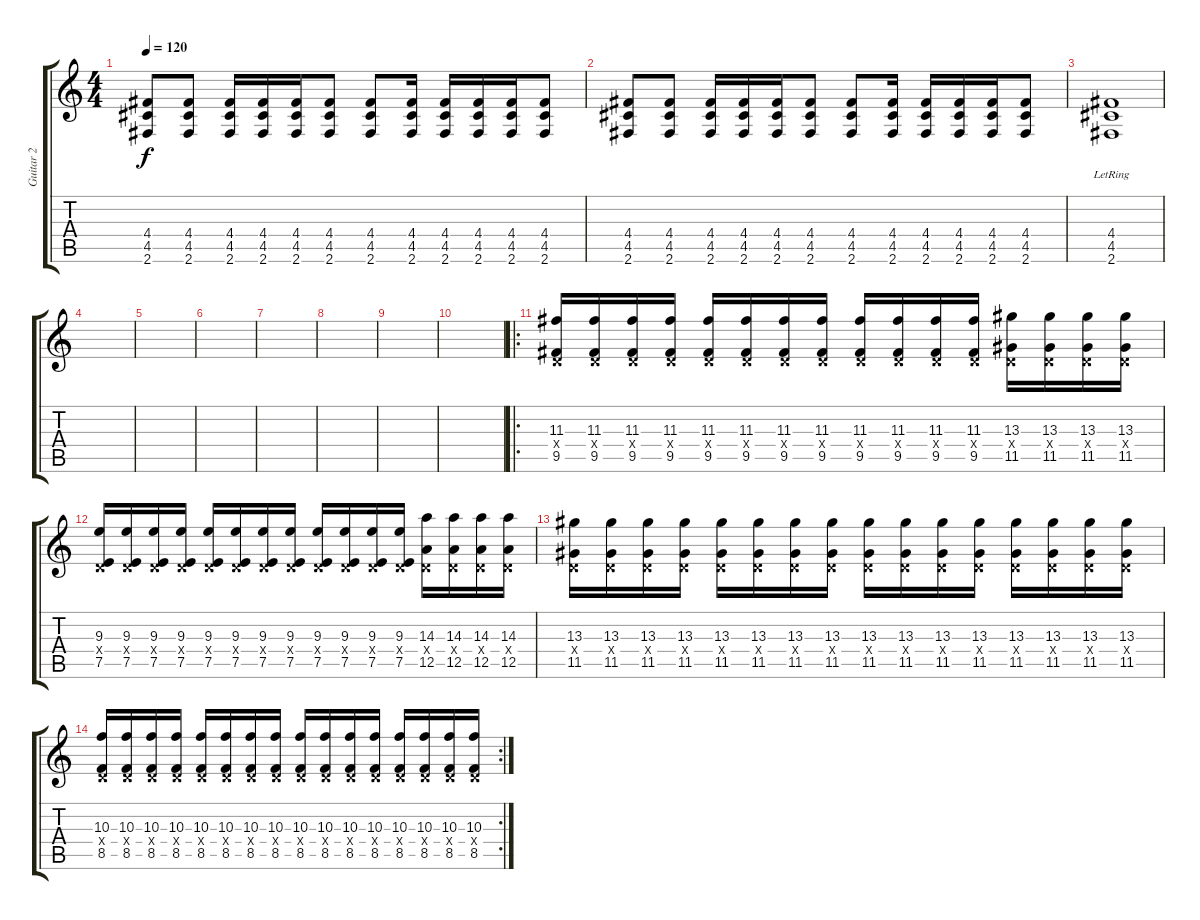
\track ("Guitar 2" "Guitar 2") {instrument overdrivenguitar}
\staff {score tabs}
\tuning (E4 B3 G3 D3 A2 E2) {hide}
\ts (4 4)
\tempo 120
\clef g2
\ks c
(4.4 4.5 2.6).8{dy f} (4.4 4.5 2.6).8 (4.4 4.5 2.6).16 (4.4 4.5 2.6).16 (4.4 4.5 2.6).16 (4.4 4.5 2.6).8 (4.4 4.5 2.6).8 (4.4 4.5 2.6).16 (4.4 4.5 2.6).16 (4.4 4.5 2.6).16 (4.4 4.5 2.6).16 (4.4 4.5 2.6).8 |
(4.4 4.5 2.6).8 (4.4 4.5 2.6).8 (4.4 4.5 2.6).16 (4.4 4.5 2.6).16 (4.4 4.5 2.6).16 (4.4 4.5 2.6).8 (4.4 4.5 2.6).8 (4.4 4.5 2.6).16 (4.4 4.5 2.6).16 (4.4 4.5 2.6).16 (4.4 4.5 2.6).16 (4.4 4.5 2.6).8 |
(4.4{lr} 4.5 2.6).1 |
|
|
|
|
|
|
|
\ro
(11.3 0.4{x} 9.5).16 (11.3 0.4{x} 9.5).16 (11.3 0.4{x} 9.5).16 (11.3 0.4{x} 9.5).16 (11.3 0.4{x} 9.5).16 (11.3 0.4{x} 9.5).16 (11.3 0.4{x} 9.5).16 (11.3 0.4{x} 9.5).16 (11.3 0.4{x} 9.5).16 (11.3 0.4{x} 9.5).16 (11.3 0.4{x} 9.5).16 (11.3 0.4{x} 9.5).16 (13.3 0.4{x} 11.5).16 (13.3 0.4{x} 11.5).16 (13.3 0.4{x} 11.5).16 (13.3 0.4{x} 11.5).16 |
(9.3 0.4{x} 7.5).16 (9.3 0.4{x} 7.5).16 (9.3 0.4{x} 7.5).16 (9.3 0.4{x} 7.5).16 (9.3 0.4{x} 7.5).16 (9.3 0.4{x} 7.5).16 (9.3 0.4{x} 7.5).16 (9.3 0.4{x} 7.5).16 (9.3 0.4{x} 7.5).16 (9.3 0.4{x} 7.5).16 (9.3 0.4{x} 7.5).16 (9.3 0.4{x} 7.5).16 (14.3 0.4{x} 12.5).16 (14.3 0.4{x} 12.5).16 (14.3 0.4{x} 12.5).16 (14.3 0.4{x} 12.5).16 |
(13.3 0.4{x} 11.5).16 (13.3 0.4{x} 11.5).16 (13.3 0.4{x} 11.5).16 (13.3 0.4{x} 11.5).16 (13.3 0.4{x} 11.5).16 (13.3 0.4{x} 11.5).16 (13.3 0.4{x} 11.5).16 (13.3 0.4{x} 11.5).16 (13.3 0.4{x} 11.5).16 (13.3 0.4{x} 11.5).16 (13.3 0.4{x} 11.5).16 (13.3 0.4{x} 11.5).16 (13.3 0.4{x} 11.5).16 (13.3 0.4{x} 11.5).16 (13.3 0.4{x} 11.5).16 (13.3 0.4{x} 11.5).16 |
\rc 2
(10.3 0.4{x} 8.5).16 (10.3 0.4{x} 8.5).16 (10.3 0.4{x} 8.5).16 (10.3 0.4{x} 8.5).16 (10.3 0.4{x} 8.5).16 (10.3 0.4{x} 8.5).16 (10.3 0.4{x} 8.5).16 (10.3 0.4{x} 8.5).16 (10.3 0.4{x} 8.5).16 (10.3 0.4{x} 8.5).16 (10.3 0.4{x} 8.5).16 (10.3 0.4{x} 8.5).16 (10.3 0.4{x} 8.5).16 (10.3 0.4{x} 8.5).16 (10.3 0.4{x} 8.5).16 (10.3 0.4{x} 8.5).16
